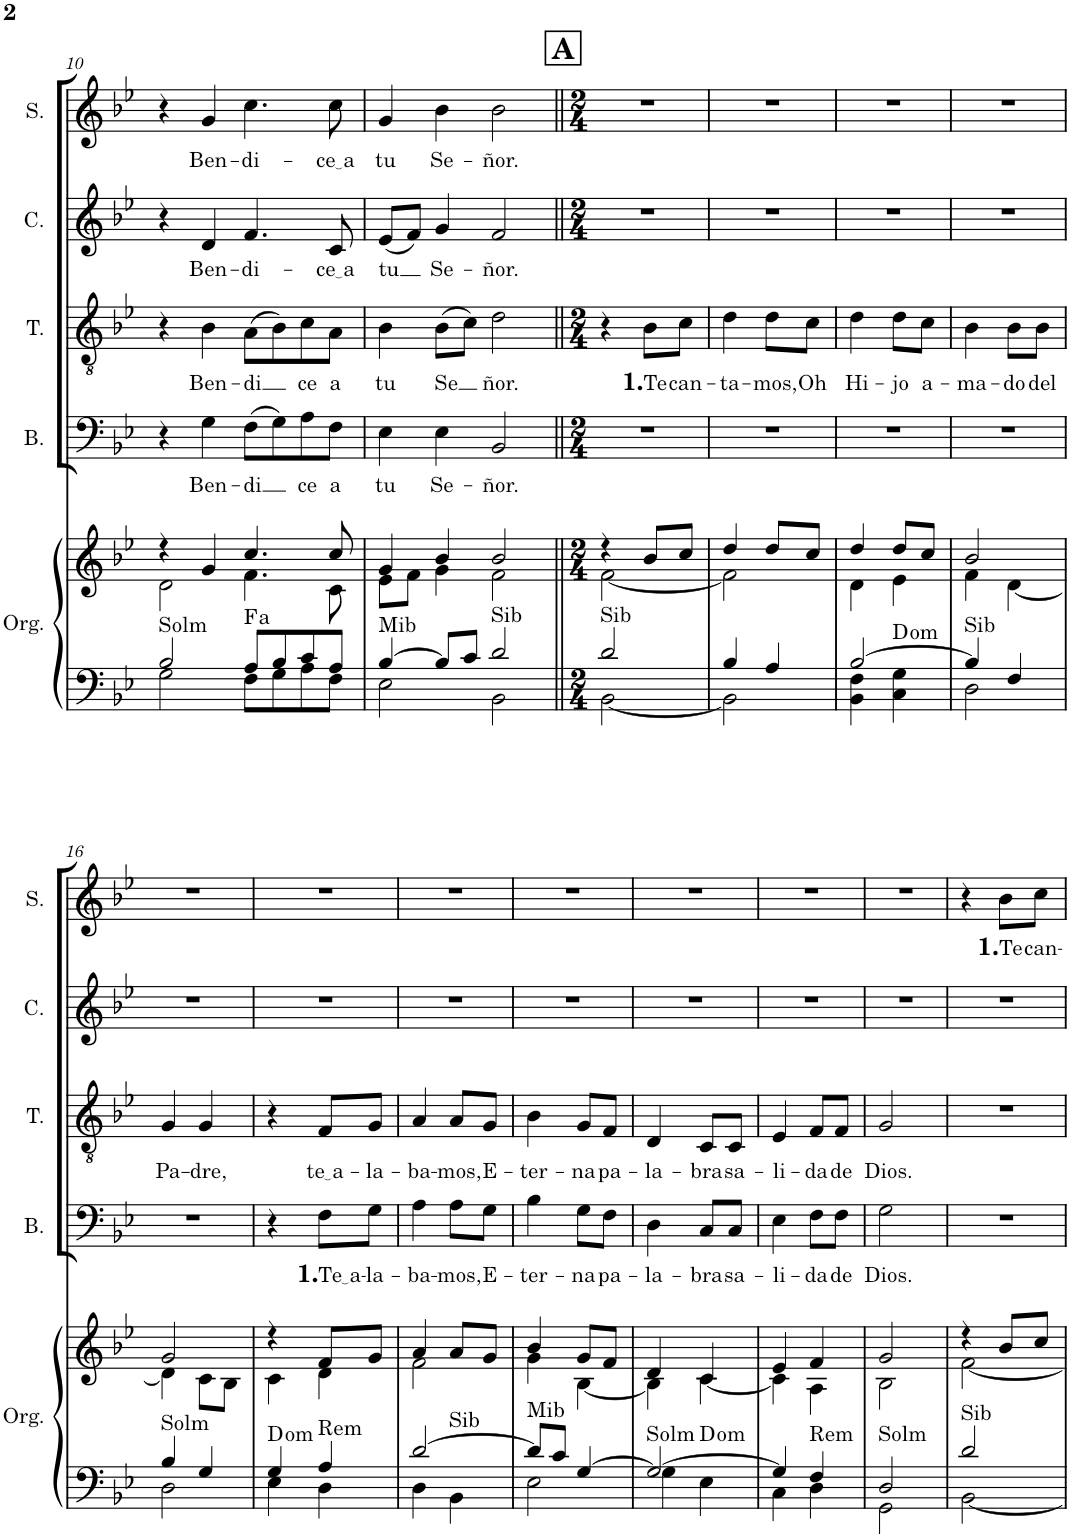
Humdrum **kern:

**kern	**kern	**harte	**kern	**text	**kern	**text	**kern	**text	**kern	**text
*part5	*part5	*part5	*part4	*part4	*part3	*part3	*part2	*part2	*part1	*part1
*staff6	*staff5	*	*staff4	*staff4	*staff3	*staff3	*staff2	*staff2	*staff1	*staff1
*I"Órgano	*	*	*I"Bajo	*	*I"Tenor	*	*I"Contralto	*	*I"Soprano	*
*	*	*	*I'B.	*	*I'T.	*	*I'C.	*	*I'S.	*
!!LO:PB:g=z
*clefF4	*clefG2	*	*clefF4	*	*clefGv2	*	*clefG2	*	*clefG2	*
*k[b-e-]	*k[b-e-]	*	*k[b-e-]	*	*k[b-e-]	*	*k[b-e-]	*	*k[b-e-]	*
*M4/4	*M4/4	*	*M4/4	*	*M4/4	*	*M4/4	*	*M4/4	*
=10	=10	=10	=10	=10	=10	=10	=10	=10	=10	=10
*^	*^	*	*	*	*	*	*	*	*	*
!	!	!	!	!LO:H:kt=Solm	!	!	!	!	!	!	!	!
2B-/	2G\	4r	2d\	N	4r	.	4r	.	4r	.	4r	.
!	!	!	!	!	!	!LO:LY:b	!	!LO:LY:b	!	!LO:LY:b	!	!LO:LY:b
.	.	4g/	.	.	4G\	Ben-	4B-\	Ben-	4d/	Ben-	4g/	Ben-
!	!	!	!	!LO:H:kt=a	!	!LO:LY:b	!	!LO:LY:b	!	!LO:LY:b	!	!LO:LY:b
8A/L	8F\L	4.cc/	4.f\	.	(8F\L	-di	(8A\L	-di	4.f/	-di-	4.cc\	-di-
8B-/	8G\	.	.	.	8G\)	.	8B-\)	.	.	.	.	.
!	!	!	!	!	!	!LO:LY:b	!	!LO:LY:b	!	!	!	!
8c/	8A\	.	.	.	8A\	ce	8c\	ce	.	.	.	.
!	!	!	!	!	!	!LO:LY:b	!	!LO:LY:b	!	!LO:LY:b	!	!LO:LY:b
8A/J	8F\J	8cc/	8c\	.	8F\J	a	8A\J	a	8c/	ce a	8cc\	ce a
=11	=11	=11	=11	=11	=11	=11	=11	=11	=11	=11	=11	=11
!	!	!	!	!LO:H:kt=Mib	!	!LO:LY:b	!	!LO:LY:b	!	!LO:LY:b	!	!LO:LY:b
[4B-/	2E-\	4g/	8e-\L	N	4E-\	tu	4B-\	tu	(8e-/L	tu	4g/	tu
.	.	.	8f\J	.	.	.	.	.	8f/J)	.	.	.
!	!	!	!	!	!	!LO:LY:b	!	!LO:LY:b	!	!LO:LY:b	!	!LO:LY:b
8B-/L]	.	4b-/	4g\	.	4E-\	Se-	(8B-\L	Se	4g/	Se-	4b-\	Se-
8c/J	.	.	.	.	.	.	8c\J)	.	.	.	.	.
!	!	!	!	!LO:H:kt=Sib	!	!LO:LY:b	!	!LO:LY:b	!	!LO:LY:b	!	!LO:LY:b
2d/	2BB-\	2b-/	2f\	N	2BB-/	-ñor.	2d\	ñor.	2f/	-ñor.	2b-\	-ñor.
!!LO:REH:place=s1:a:B:cj:fs=14:t=A
=12||	=12||	=12||	=12||	=12||	=12||	=12||	=12||	=12||	=12||	=12||	=12||	=12||
*M2/4	*	*M2/4	*	*	*M2/4	*	*M2/4	*	*M2/4	*	*M2/4	*
!	!	!	!	!LO:H:kt=Sib	!	!	!	!	!	!	!	!
2d/	[2BB-\	4r	[2f\	N	2r	.	4r	.	2r	.	2r	.
!	!	!	!	!	!	!	!	!LO:LY:b	!	!	!	!
.	.	8b-/L	.	.	.	.	8B-\L	1. Te	.	.	.	.
!	!	!	!	!	!	!	!	!LO:LY:b	!	!	!	!
.	.	8cc/J	.	.	.	.	8c\J	can-	.	.	.	.
=13	=13	=13	=13	=13	=13	=13	=13	=13	=13	=13	=13	=13
!	!	!	!	!	!	!	!	!LO:LY:b	!	!	!	!
4B-/	2BB-\]	4dd/	2f\]	.	2r	.	4d\	-ta-	2r	.	2r	.
!	!	!	!	!	!	!	!	!LO:LY:b	!	!	!	!
4A/	.	8dd/L	.	.	.	.	8d\L	-mos,	.	.	.	.
!	!	!	!	!	!	!	!	!LO:LY:b	!	!	!	!
.	.	8cc/J	.	.	.	.	8c\J	Oh	.	.	.	.
=14	=14	=14	=14	=14	=14	=14	=14	=14	=14	=14	=14	=14
!	!	!	!	!	!	!	!	!LO:LY:b	!	!	!	!
[2B-/	4BB-\ 4F\	4dd/	4d\	.	2r	.	4d\	Hi-	2r	.	2r	.
!	!	!	!	!	!	!	!	!LO:LY:b	!	!	!	!
.	4C\ 4G\	8dd/L	4e-\	D:dim	.	.	8d\L	-jo	.	.	.	.
!	!	!	!	!	!	!	!	!LO:LY:b	!	!	!	!
.	.	8cc/J	.	.	.	.	8c\J	a-	.	.	.	.
=15	=15	=15	=15	=15	=15	=15	=15	=15	=15	=15	=15	=15
!	!	!	!	!LO:H:kt=Sib	!	!	!	!LO:LY:b	!	!	!	!
4B-/]	2D\	2b-/	4f\	N	2r	.	4B-\	-ma-	2r	.	2r	.
!	!	!	!	!	!	!	!	!LO:LY:b	!	!	!	!
4F/	.	.	[4d\	.	.	.	8B-\L	-do	.	.	.	.
!	!	!	!	!	!	!	!	!LO:LY:b	!	!	!	!
.	.	.	.	.	.	.	8B-\J	del	.	.	.	.
!!LO:LB:g=z
=16	=16	=16	=16	=16	=16	=16	=16	=16	=16	=16	=16	=16
!	!	!	!	!LO:H:kt=Solm	!	!	!	!LO:LY:b	!	!	!	!
4B-/	2D\	2g/	4d\]	N	2r	.	4G/	Pa-	2r	.	2r	.
!	!	!	!	!	!	!	!	!LO:LY:b	!	!	!	!
4G/	.	.	8c\L	.	.	.	4G/	-dre,	.	.	.	.
.	.	.	8B-\J	.	.	.	.	.	.	.	.	.
=17	=17	=17	=17	=17	=17	=17	=17	=17	=17	=17	=17	=17
4G/	4E-\	4r	4c\	D:dim	4r	.	4r	.	2r	.	2r	.
!	!	!	!	!LO:H:kt=Rem	!	!LO:LY:b	!	!LO:LY:b	!	!	!	!
4A/	4D\	8f/L	4d\	N	8F\L	1. Te a	8F/L	te a	.	.	.	.
!	!	!	!	!	!	!LO:LY:b	!	!LO:LY:b	!	!	!	!
.	.	8g/J	.	.	8G\J	-la-	8G/J	-la-	.	.	.	.
=18	=18	=18	=18	=18	=18	=18	=18	=18	=18	=18	=18	=18
!	!	!	!	!LO:H:kt=Sib	!	!LO:LY:b	!	!LO:LY:b	!	!	!	!
[2d/	4D\	4a/	2f\	N	4A\	-ba-	4A/	-ba-	2r	.	2r	.
!	!	!	!	!	!	!LO:LY:b	!	!LO:LY:b	!	!	!	!
.	4BB-\	8a/L	.	.	8A\L	-mos,	8A/L	-mos,	.	.	.	.
!	!	!	!	!	!	!LO:LY:b	!	!LO:LY:b	!	!	!	!
.	.	8g/J	.	.	8G\J	E-	8G/J	E-	.	.	.	.
=19	=19	=19	=19	=19	=19	=19	=19	=19	=19	=19	=19	=19
!	!	!	!	!LO:H:kt=Mib	!	!LO:LY:b	!	!LO:LY:b	!	!	!	!
8d/L]	2E-\	4b-/	4g\	N	4B-\	-ter-	4B-\	-ter-	2r	.	2r	.
8c/J	.	.	.	.	.	.	.	.	.	.	.	.
!	!	!	!	!	!	!LO:LY:b	!	!LO:LY:b	!	!	!	!
[4G/	.	8g/L	[4B-\	.	8G\L	-na	8G/L	-na	.	.	.	.
!	!	!	!	!	!	!LO:LY:b	!	!LO:LY:b	!	!	!	!
.	.	8f/J	.	.	8F\J	pa-	8F/J	pa-	.	.	.	.
=20	=20	=20	=20	=20	=20	=20	=20	=20	=20	=20	=20	=20
!	!	!	!	!LO:H:kt=Solm	!	!LO:LY:b	!	!LO:LY:b	!	!	!	!
2G/_	4G\	4d/	4B-\]	N	4D\	-la-	4D/	-la-	2r	.	2r	.
!	!	!	!	!	!	!LO:LY:b	!	!LO:LY:b	!	!	!	!
.	4E-\	4c/	[4c\	D:dim	8C/L	-bra	8C/L	-bra	.	.	.	.
!	!	!	!	!	!	!LO:LY:b	!	!LO:LY:b	!	!	!	!
.	.	.	.	.	8C/J	sa-	8C/J	sa-	.	.	.	.
=21	=21	=21	=21	=21	=21	=21	=21	=21	=21	=21	=21	=21
!	!	!	!	!	!	!LO:LY:b	!	!LO:LY:b	!	!	!	!
4G/]	4C\	4e-/	4c\]	.	4E-\	-li-	4E-/	-li-	2r	.	2r	.
!	!	!	!	!LO:H:kt=Rem	!	!LO:LY:b	!	!LO:LY:b	!	!	!	!
4F/	4D\	4f/	4A\	N	8F\L	-da	8F/L	-da	.	.	.	.
!	!	!	!	!	!	!LO:LY:b	!	!LO:LY:b	!	!	!	!
.	.	.	.	.	8F\J	de	8F/J	de	.	.	.	.
=22	=22	=22	=22	=22	=22	=22	=22	=22	=22	=22	=22	=22
!	!	!	!	!LO:H:kt=Solm	!	!LO:LY:b	!	!LO:LY:b	!	!	!	!
2D/	2GG\	2g/	2B-\	N	2G\	Dios.	2G/	Dios.	2r	.	2r	.
=23	=23	=23	=23	=23	=23	=23	=23	=23	=23	=23	=23	=23
!	!	!	!	!LO:H:kt=Sib	!	!	!	!	!	!	!	!
2d/	[2BB-\	4r	[2f\	N	2r	.	2r	.	2r	.	4r	.
!	!	!	!	!	!	!	!	!	!	!	!	!LO:LY:b
.	.	8b-/L	.	.	.	.	.	.	.	.	8b-\L	1. Te
!	!	!	!	!	!	!	!	!	!	!	!	!LO:LY:b
.	.	8cc/J	.	.	.	.	.	.	.	.	8cc\J	can-
*v	*v	*	*	*	*	*	*	*	*	*	*	*
*	*v	*v	*	*	*	*	*	*	*	*	*
=	=	=	=	=	=	=	=	=	=	=
*-	*-	*-	*-	*-	*-	*-	*-	*-	*-	*-
